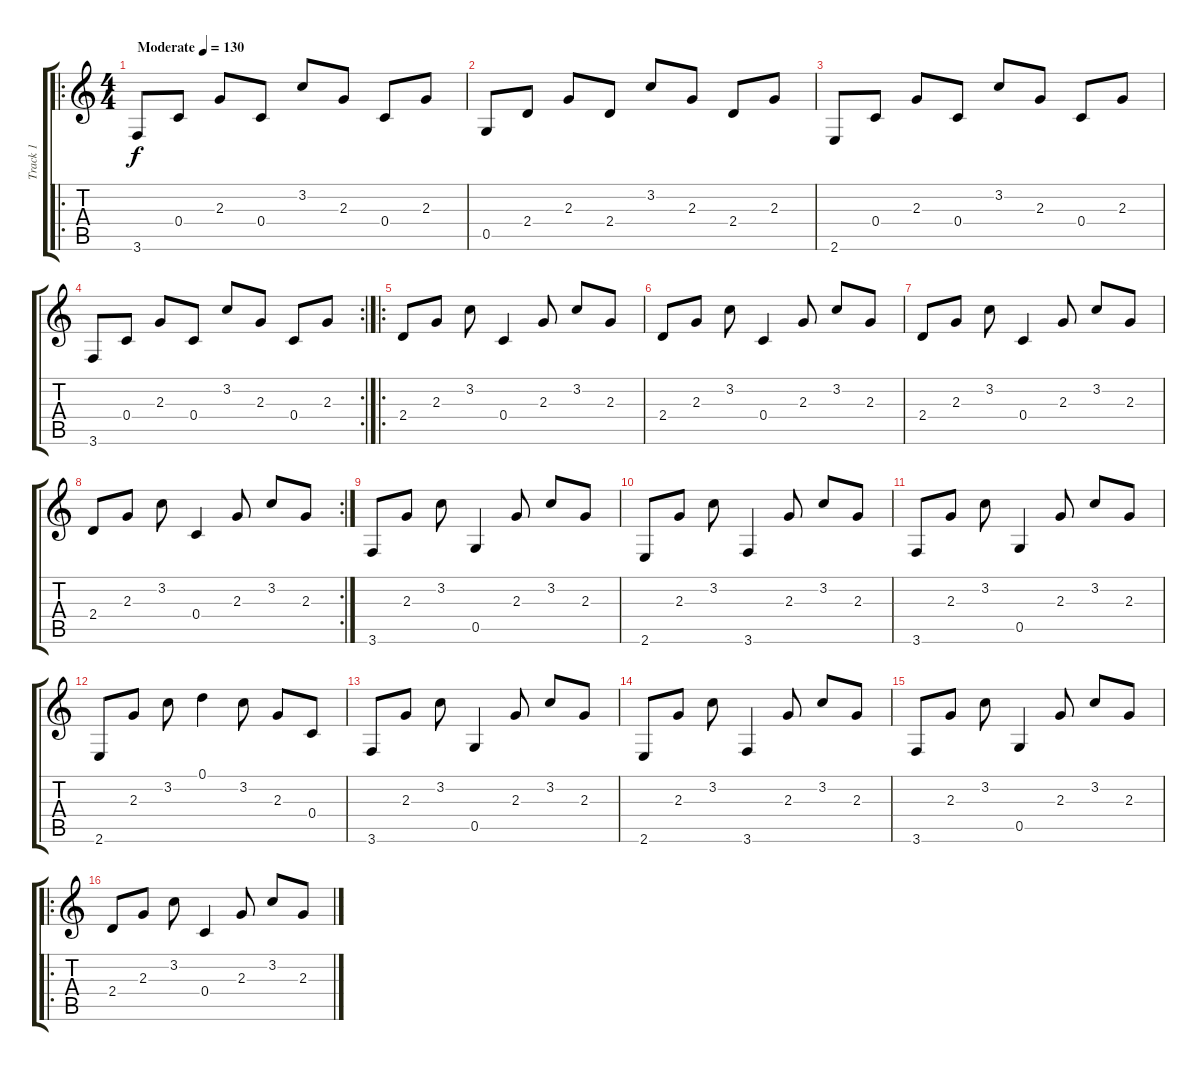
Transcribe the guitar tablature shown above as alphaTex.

\track ("Track 1" "Track 1") {instrument acousticguitarsteel}
\staff {score tabs}
\tuning (D4 A3 F3 C3 G2 D2) {hide}
\ro
\ts (4 4)
\tempo (130 "Moderate")
\clef g2
\ks c
3.6.8{dy f instrument acousticguitarsteel} 0.4.8 2.3.8 0.4.8 3.2.8 2.3.8 0.4.8 2.3.8 |
0.5.8 2.4.8 2.3.8 2.4.8 3.2.8 2.3.8 2.4.8 2.3.8 |
2.6.8 0.4.8 2.3.8 0.4.8 3.2.8 2.3.8 0.4.8 2.3.8 |
\rc 2
3.6.8 0.4.8 2.3.8 0.4.8 3.2.8 2.3.8 0.4.8 2.3.8 |
\ro
2.4.8 2.3.8 3.2.8 0.4.4 2.3.8 3.2.8 2.3.8 |
2.4.8 2.3.8 3.2.8 0.4.4 2.3.8 3.2.8 2.3.8 |
2.4.8 2.3.8 3.2.8 0.4.4 2.3.8 3.2.8 2.3.8 |
\rc 2
2.4.8 2.3.8 3.2.8 0.4.4 2.3.8 3.2.8 2.3.8 |
3.6.8 2.3.8 3.2.8 0.5.4 2.3.8 3.2.8 2.3.8 |
2.6.8 2.3.8 3.2.8 3.6.4 2.3.8 3.2.8 2.3.8 |
3.6.8 2.3.8 3.2.8 0.5.4 2.3.8 3.2.8 2.3.8 |
2.6.8 2.3.8 3.2.8 0.1.4 3.2.8 2.3.8 0.4.8 |
3.6.8 2.3.8 3.2.8 0.5.4 2.3.8 3.2.8 2.3.8 |
2.6.8 2.3.8 3.2.8 3.6.4 2.3.8 3.2.8 2.3.8 |
3.6.8 2.3.8 3.2.8 0.5.4 2.3.8 3.2.8 2.3.8 |
\ro
2.4.8 2.3.8 3.2.8 0.4.4 2.3.8 3.2.8 2.3.8
